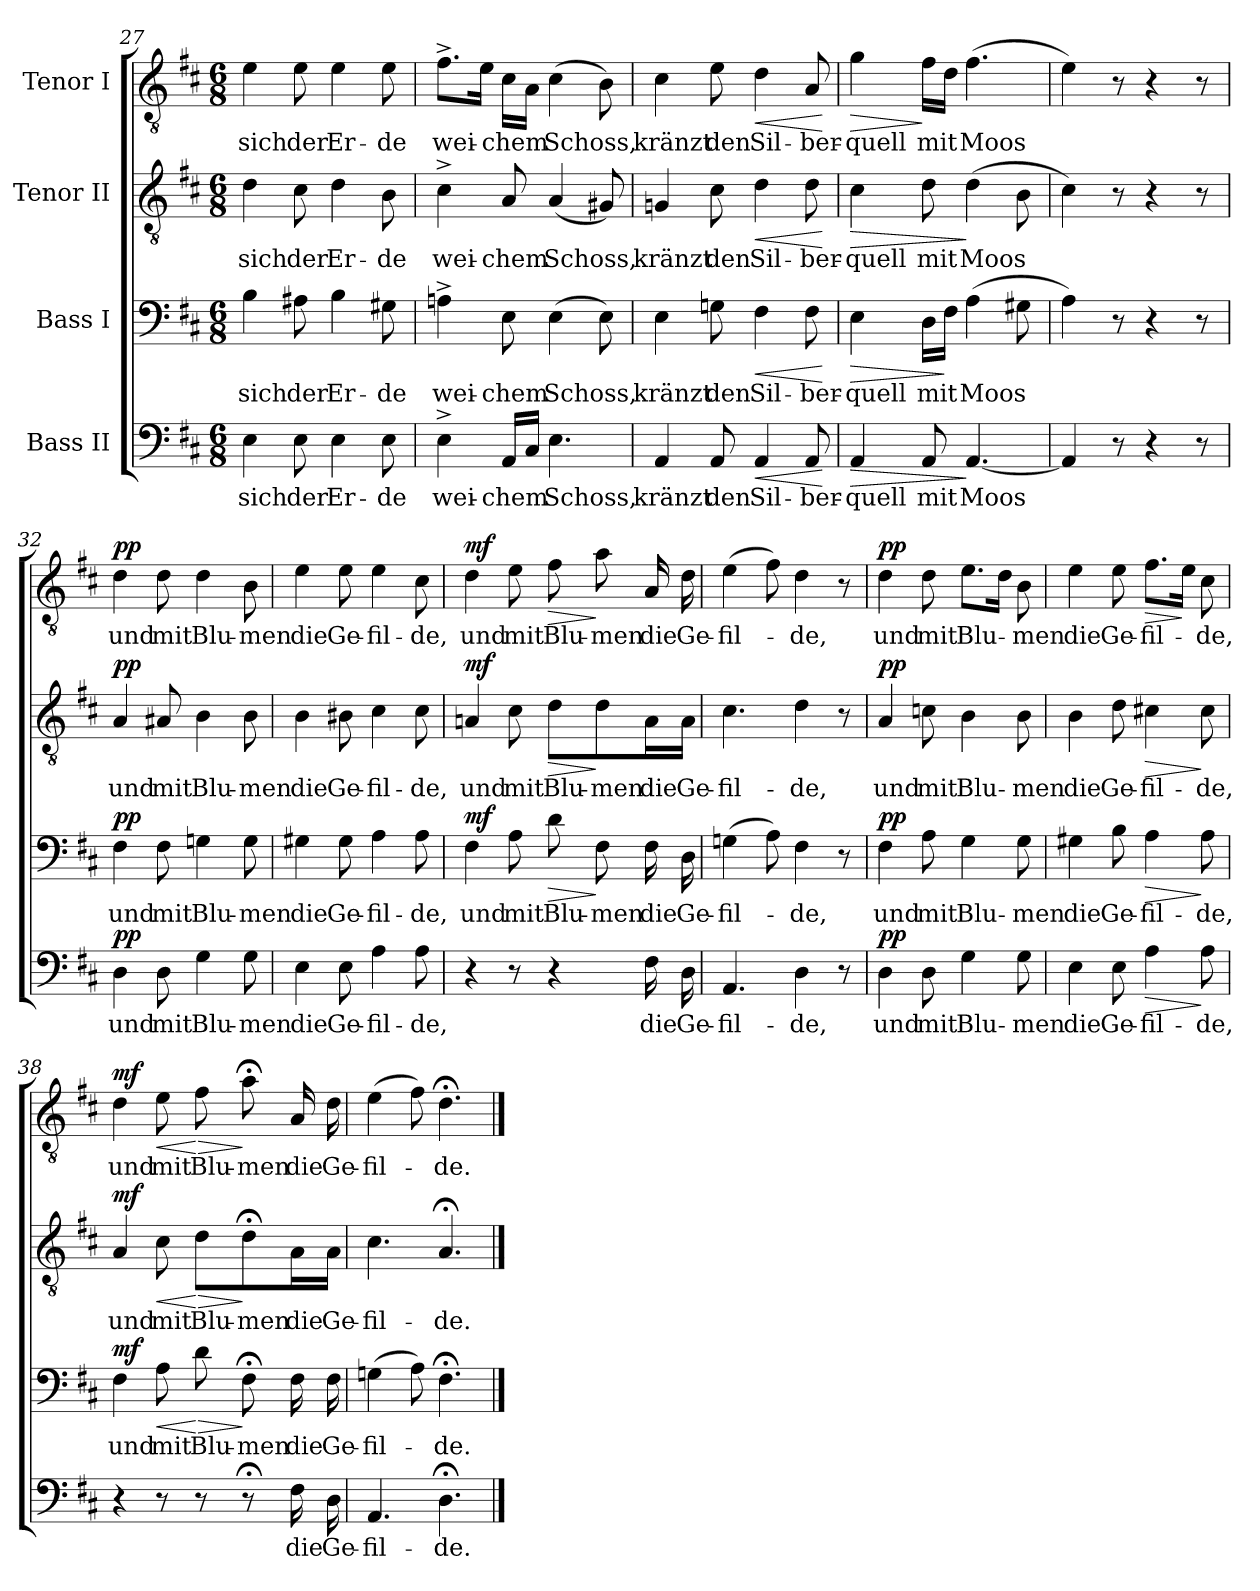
**kern	**text	**dynam	**kern	**text	**dynam	**kern	**text	**dynam	**kern	**text	**dynam
*part4	*part4	*part4	*part3	*part3	*part3	*part2	*part2	*part2	*part1	*part1	*part1
*staff4	*staff4	*staff4	*staff3	*staff3	*staff3	*staff2	*staff2	*staff2	*staff1	*staff1	*staff1
*I"Bass II	*	*	*I"Bass I	*	*	*I"Tenor II	*	*	*I"Tenor I	*	*
*clefF4	*	*	*clefF4	*	*	*clefGv2	*	*	*clefGv2	*	*
*k[f#c#]	*	*	*k[f#c#]	*	*	*k[f#c#]	*	*	*k[f#c#]	*	*
*D:	*	*	*D:	*	*	*D:	*	*	*D:	*	*
*M6/8	*	*	*M6/8	*	*	*M6/8	*	*	*M6/8	*	*
=27	=27	=27	=27	=27	=27	=27	=27	=27	=27	=27	=27
4E\	sich	.	4B\	sich	.	4d\	sich	.	4e\	sich	.
8E\	der	.	8A#X\	der	.	8c#\	der	.	8e\	der	.
4E\	Er-	.	4B\	Er-	.	4d\	Er-	.	4e\	Er-	.
8E\	-de	.	8G#X\	-de	.	8B\	-de	.	8e\	-de	.
=28	=28	=28	=28	=28	=28	=28	=28	=28	=28	=28	=28
4E^>\	wei-	.	4An^>\	wei-	.	4c#^>\	wei-	.	8.f#^>\L	wei-	.
.	.	.	.	.	.	.	.	.	16e\Jk	.	.
16AA/LL	-chem	.	8E\	-chem	.	8A/	-chem	.	16c#\LL	-chem	.
16C#/JJ	.	.	.	.	.	.	.	.	16A\JJ	.	.
4.E\	Schoss,	.	(4E\	Schoss,	.	(4A/	Schoss,	.	(4c#\	Schoss,	.
.	.	.	8E\)	.	.	8G#X/)	.	.	8B\)	.	.
=29	=29	=29	=29	=29	=29	=29	=29	=29	=29	=29	=29
4AA/	kränzt	.	4E\	kränzt	.	4Gn/	kränzt	.	4c#\	kränzt	.
8AA/	den	.	8Gn\	den	.	8c#\	den	.	8e\	den	.
!	!	!LO:HP:b	!	!	!LO:HP:b	!	!	!LO:HP:b	!	!	!LO:HP:b
4AA/	Sil-	<	4F#\	Sil-	<	4d\	Sil-	<	4d\	Sil-	<
8AA/	-ber-	.	8F#\	-ber-	.	8d\	-ber-	.	8A/	-ber-	.
.	.	[	.	.	[	.	.	[	.	.	[
!!LO:PB:g=z
=30	=30	=30	=30	=30	=30	=30	=30	=30	=30	=30	=30
!	!	!LO:HP:b	!	!	!LO:HP:b	!	!	!LO:HP:b	!	!	!LO:HP:b
4AA/	-­quell	>	4E\	-­quell	>	4c#\	-­quell	>	4g\	-­quell	>
8AA/	mit	.	16D\LL	mit	.	8d\	mit	.	16f#\LL	mit	]
.	.	.	16F#\JJ	.	]	.	.	.	16d\JJ	.	.
[4.AA/	Moos	]	(4A\	Moos	.	(4d\	Moos	]	(4.f#\	Moos	.
.	.	.	8G#X\	.	.	8B\	.	.	.	.	.
=31	=31	=31	=31	=31	=31	=31	=31	=31	=31	=31	=31
4AA/]	.	.	4A\)	.	.	4c#\)	.	.	4e\)	.	.
8r	.	.	8r	.	.	8r	.	.	8r	.	.
4r	.	.	4r	.	.	4r	.	.	4r	.	.
8r	.	.	8r	.	.	8r	.	.	8r	.	.
=32	=32	=32	=32	=32	=32	=32	=32	=32	=32	=32	=32
!	!	!LO:DY:a	!	!	!LO:DY:a	!	!	!LO:DY:a	!	!	!LO:DY:a
4D\	und	pp	4F#\	und	pp	4A/	und	pp	4d\	und	pp
8D\	mit	.	8F#\	mit	.	8A#X/	mit	.	8d\	mit	.
4G\	Blu-	.	4Gn\	Blu-	.	4B\	-Blu-	.	4d\	Blu-	.
8G\	-men	.	8G\	-men	.	8B\	-men	.	8B\	-men	.
=33	=33	=33	=33	=33	=33	=33	=33	=33	=33	=33	=33
4E\	die	.	4G#X\	die	.	4B\	die	.	4e\	die	.
8E\	Ge-	.	8G#\	Ge-	.	8B#X\	Ge-	.	8e\	Ge-	.
4A\	-fil-	.	4A\	-fil-	.	4c#\	-fil-	.	4e\	-fil-	.
8A\	-de,	.	8A\	-de,	.	8c#\	-de,	.	8c#\	-de,	.
=34	=34	=34	=34	=34	=34	=34	=34	=34	=34	=34	=34
!	!	!	!	!	!LO:DY:a	!	!	!LO:DY:a	!	!	!LO:DY:a
4r	.	.	4F#\	und	mf	4An/	und	mf	4d\	und	mf
8r	.	.	8A\	mit	.	8c#\	mit	.	8e\	mit	.
!	!	!	!	!	!LO:HP:b	!	!	!LO:HP:b	!	!	!LO:HP:b
4r	.	.	8d\	Blu-	>	8d\L	Blu-	>	8f#\	Blu-	>
.	.	.	8F#\	-men	]	8d\	-men	]	8a\	-men	]
16F#\	die	.	16F#\	die	.	16A\L	die	.	16A/	die	.
16D\	Ge-	.	16D\	Ge-	.	16A\JJ	Ge-	.	16d\	Ge-	.
!!LO:LB:g=z
=35	=35	=35	=35	=35	=35	=35	=35	=35	=35	=35	=35
4.AA/	-­fil-	.	(4Gn\	-­fil-	.	4.c#\	-­fil-	.	(4e\	-­fil-	.
.	.	.	8A\)	.	.	.	.	.	8f#\)	.	.
4D\	-de,	.	4F#\	-de,	.	4d\	-de,	.	4d\	-de,	.
8r	.	.	8r	.	.	8r	.	.	8r	.	.
=36	=36	=36	=36	=36	=36	=36	=36	=36	=36	=36	=36
!	!	!LO:DY:a	!	!	!LO:DY:a	!	!	!LO:DY:a	!	!	!LO:DY:a
4D\	und	pp	4F#\	und	pp	4A/	und	pp	4d\	und	pp
8D\	mit	.	8A\	mit	.	8cn\	mit	.	8d\	mit	.
4G\	Blu-	.	4G\	Blu-	.	4B\	Blu-	.	8.e\L	Blu-	.
.	.	.	.	.	.	.	.	.	16d\Jk	.	.
8G\	-men	.	8G\	-men	.	8B\	-men	.	8B\	-men	.
=37	=37	=37	=37	=37	=37	=37	=37	=37	=37	=37	=37
4E\	die	.	4G#X\	die	.	4B\	die	.	4e\	die	.
8E\	Ge-	.	8B\	Ge-	.	8d\	Ge-	.	8e\	Ge-	.
!	!	!LO:HP:b	!	!	!LO:HP:b	!	!	!LO:HP:b	!	!	!LO:HP:b
4A\	-fil-	>	4A\	-fil-	>	4c#X\	-fil-	>	8.f#\L	-fil-	>
.	.	.	.	.	.	.	.	.	16e\Jk	.	]
8A\	-de,	]	8A\	-de,	]	8c#\	-de,	]	8c#\	-de,	.
=38	=38	=38	=38	=38	=38	=38	=38	=38	=38	=38	=38
!	!	!	!	!	!LO:DY:a	!	!	!LO:DY:a	!	!	!LO:DY:a
4r	.	.	4F#\	und	mf	4A/	und	mf	4d\	und	mf
!	!	!	!	!	!LO:HP:b	!	!	!LO:HP:b	!	!	!LO:HP:b
8r	.	.	8A\	mit	<	8c#\	mit	<	8e\	mit	<
!	!	!	!	!	!LO:HP:n=1:b	!	!	!LO:HP:n=1:b	!	!	!LO:HP:n=1:b
8r	.	.	8d\	Blu-	[ >	8d\L	Blu-	[ >	8f#\	Blu-	[ >
8r;<	.	.	8F#;<\	-men	]	8d;<\	-men	]	8a;<\	-men	]
16F#\	die	.	16F#\	die	.	16A\L	die	.	16A/	die	.
16D\	Ge-	.	16F#\	Ge-	.	16A\JJ	Ge-	.	16d\	Ge-	.
=39	=39	=39	=39	=39	=39	=39	=39	=39	=39	=39	=39
4.AA/	-fil-	.	(4Gn\	-fil-	.	4.c#\	-fil-	.	(4e\	-fil-	.
.	.	.	8A\)	.	.	.	.	.	8f#\)	.	.
4.D;<\	-de.	.	4.F#;<\	-de.	.	4.A;</	-de.	.	4.d;<\	-de.	.
==	==	==	==	==	==	==	==	==	==	==	==
*-	*-	*-	*-	*-	*-	*-	*-	*-	*-	*-	*-
